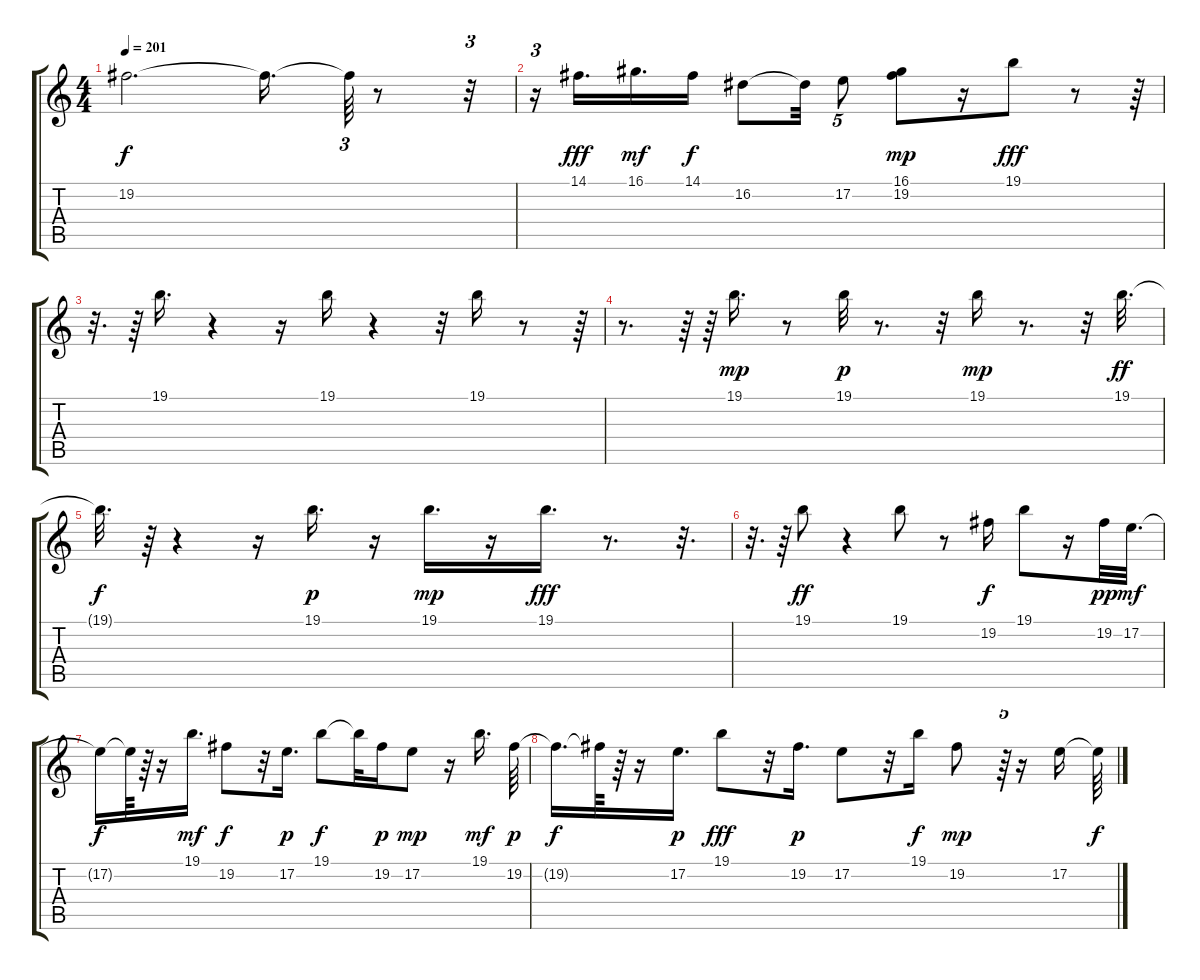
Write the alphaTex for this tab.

\track "" {instrument vibraphone}
\staff {score tabs}
\tuning (E4 B3 G3 D3 A2 E2) {hide}
\ts (4 4)
\tempo 201
\clef g2
\ks c
19.2{t}.2{d dy f} 19.2{t}.16{d} 19.2{t}.64{tu (3 2)} r.8 r.32{tu (3 2)} |
r.16{tu (3 2)} 14.1.16{d dy fff} 16.1.16{d dy mf} 14.1.16{dy f} 16.2.8 16.2{t}.32 17.2.8{tu (5 4)} (16.1 19.2).8{dy mp} r.16 19.1.8{dy fff} r.8 r.64 |
r.32{d} r.64 19.1.16{d} r.4 r.16 19.1.16 r.4 r.32 19.1.16 r.8 r.64 |
r.8{d} r.64 r.64 19.1.16{d dy mp} r.8 19.1.32{dy p} r.8{d} r.32 19.1.16{dy mp} r.8{d} r.32 19.1.32{d dy ff} |
19.1{t}.32{d dy f} r.64 r.4 r.16 19.1.16{d dy p} r.16 19.1.16{d dy mp} r.16 19.1.16{d dy fff} r.8{d} r.32{d} |
r.32{d} r.64 19.1.8{dy ff} r.4 19.1.8 r.8 19.2.16{dy f} 19.1.8 r.16 19.2.32{dy pp} 17.2.32{d dy mf} |
17.2{t}.16{dy f} 17.2{t}.64 r.64 r.16 19.1.16{d dy mf} 19.2.8{dy f} r.32 17.2.16{d dy p} 19.1.8{dy f} 19.1{t}.32 19.2.16{dy p} 17.2.8{dy mp} r.16 19.1.16{d dy mf} 19.2.64{dy p} |
19.2{t}.16{d dy f} 19.2{t}.64 r.64 r.16 17.2.16{d dy p} 19.1.8{dy fff} r.32 19.2.16{d dy p} 17.2.8 r.32 19.1.16{dy f} 19.2.8{dy mp} r.64{tu (5 4)} r.16 17.2.16 17.2{t}.64{dy f}
